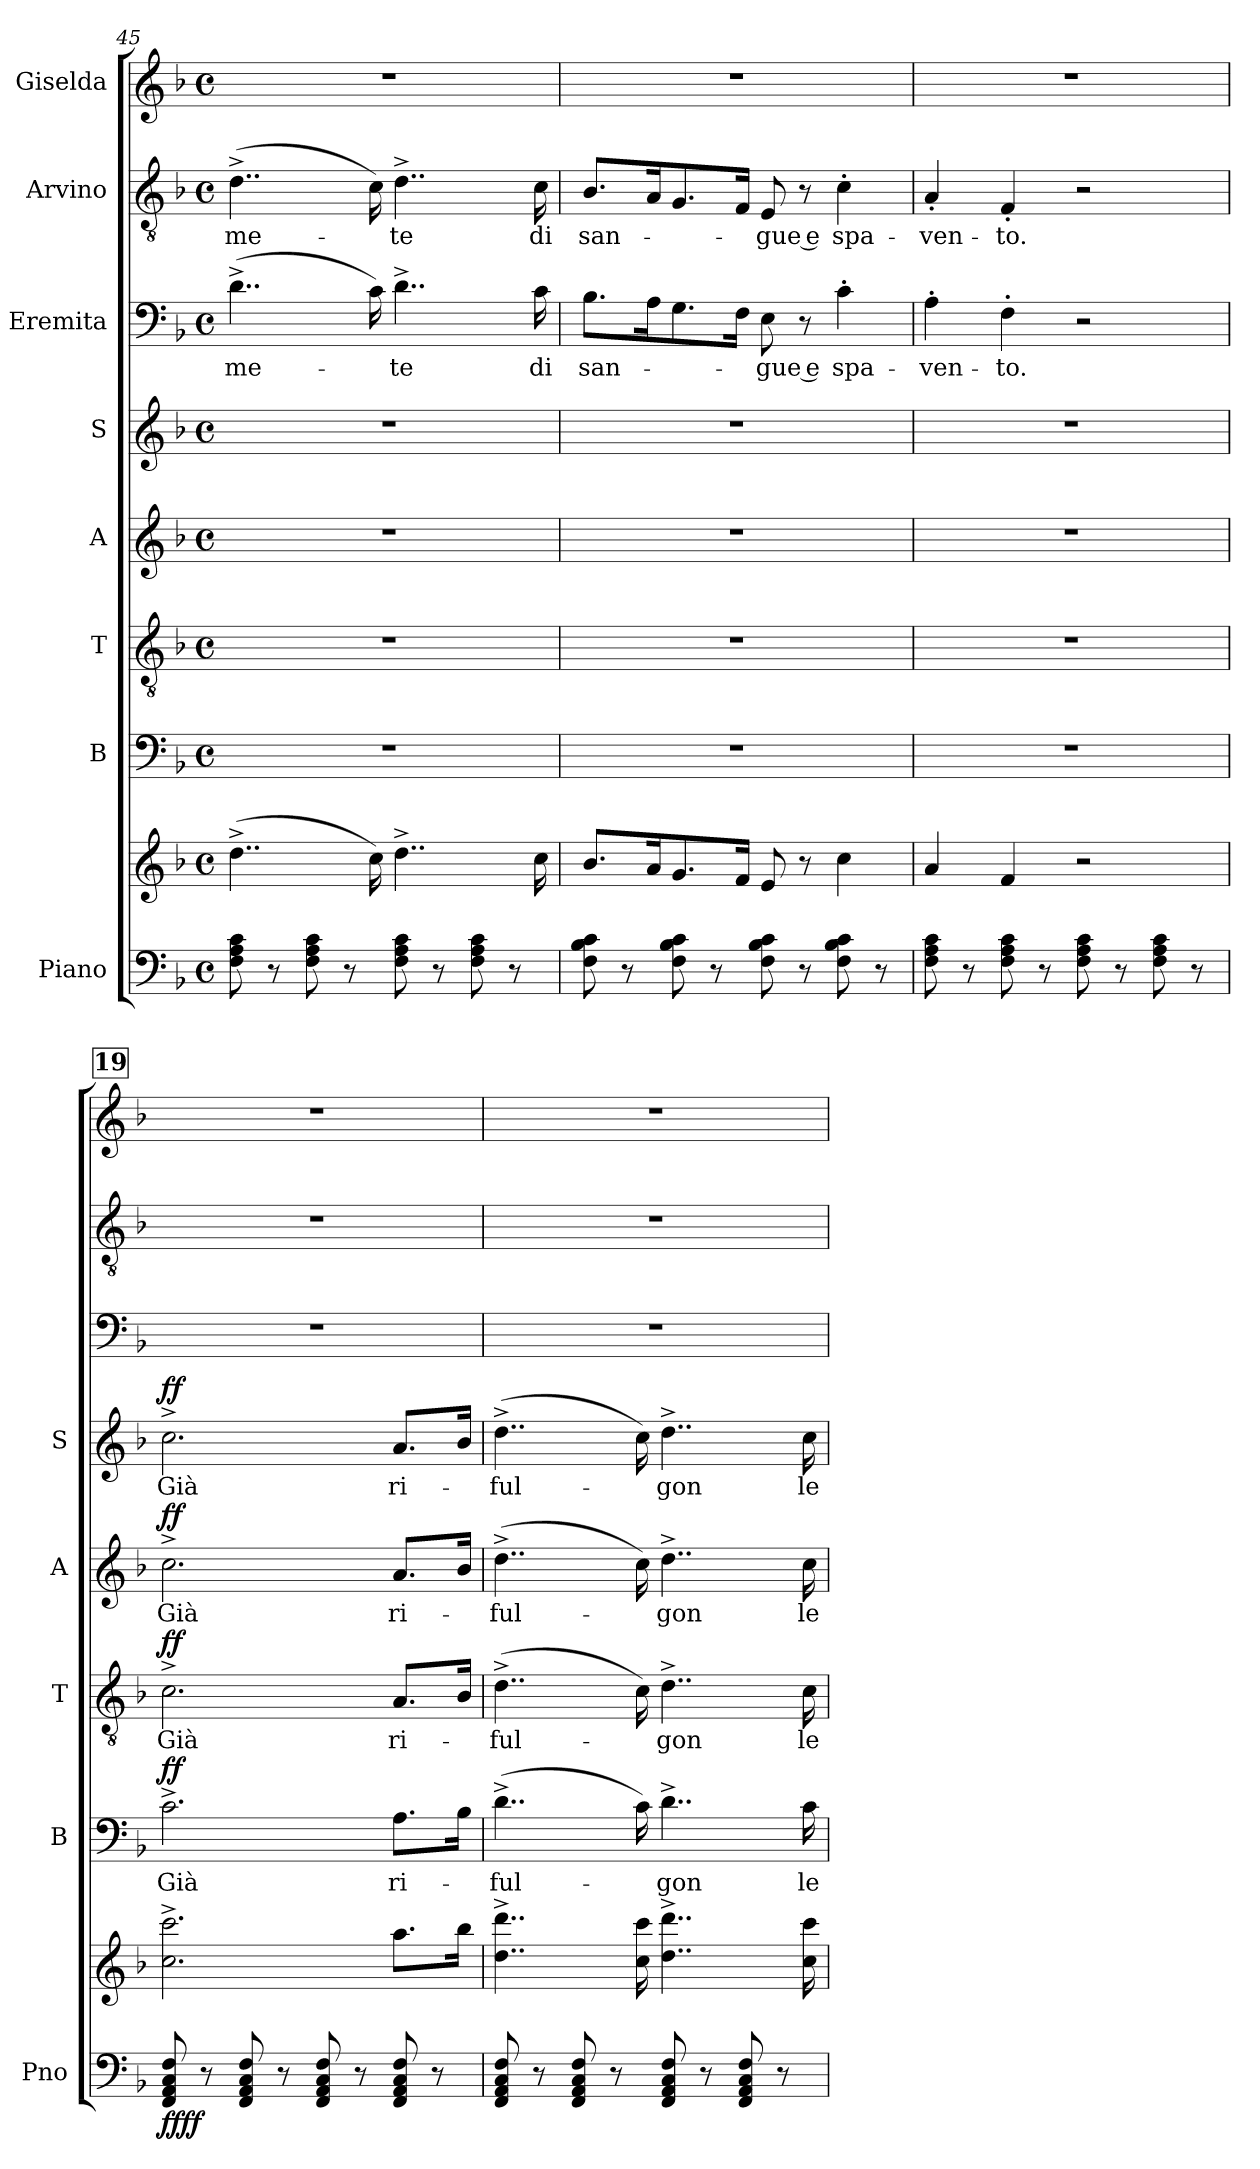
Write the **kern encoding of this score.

**kern	**kern	**dynam	**kern	**text	**dynam	**kern	**text	**dynam	**kern	**text	**dynam	**kern	**text	**dynam	**kern	**text	**kern	**text	**kern
*part8	*part8	*part8	*part7	*part7	*part7	*part6	*part6	*part6	*part5	*part5	*part5	*part4	*part4	*part4	*part3	*part3	*part2	*part2	*part1
*staff9	*staff8	*staff8/9	*staff7	*staff7	*staff7	*staff6	*staff6	*staff6	*staff5	*staff5	*staff5	*staff4	*staff4	*staff4	*staff3	*staff3	*staff2	*staff2	*staff1
*I"Piano	*	*	*I"B	*	*	*I"T	*	*	*I"A	*	*	*I"S	*	*	*I"Eremita	*	*I"Arvino	*	*I"Giselda
*I'Pno	*	*	*I'B	*	*	*I'T	*	*	*I'A	*	*	*I'S	*	*	*	*	*	*	*
*clefF4	*clefG2	*	*clefF4	*	*	*clefGv2	*	*	*clefG2	*	*	*clefG2	*	*	*clefF4	*	*clefGv2	*	*clefG2
*k[b-]	*k[b-]	*	*k[b-]	*	*	*k[b-]	*	*	*k[b-]	*	*	*k[b-]	*	*	*k[b-]	*	*k[b-]	*	*k[b-]
*M4/4	*M4/4	*	*M4/4	*	*	*M4/4	*	*	*M4/4	*	*	*M4/4	*	*	*M4/4	*	*M4/4	*	*M4/4
*met(c)	*met(c)	*	*met(c)	*	*	*met(c)	*	*	*met(c)	*	*	*met(c)	*	*	*met(c)	*	*met(c)	*	*met(c)
=45	=45	=45	=45	=45	=45	=45	=45	=45	=45	=45	=45	=45	=45	=45	=45	=45	=45	=45	=45
8F\ 8A\ 8c\	(4..dd^\	.	1r	.	.	1r	.	.	1r	.	.	1r	.	.	(4..d^\	-me-	(4..d^\	-me-	1r
8r	.	.	.	.	.	.	.	.	.	.	.	.	.	.	.	.	.	.	.
8F\ 8A\ 8c\	.	.	.	.	.	.	.	.	.	.	.	.	.	.	.	.	.	.	.
8r	.	.	.	.	.	.	.	.	.	.	.	.	.	.	.	.	.	.	.
.	16cc\)	.	.	.	.	.	.	.	.	.	.	.	.	.	16c\)	.	16c\)	.	.
8F\ 8A\ 8c\	4..dd^\	.	.	.	.	.	.	.	.	.	.	.	.	.	4..d^\	-te	4..d^\	-te	.
8r	.	.	.	.	.	.	.	.	.	.	.	.	.	.	.	.	.	.	.
8F\ 8A\ 8c\	.	.	.	.	.	.	.	.	.	.	.	.	.	.	.	.	.	.	.
8r	.	.	.	.	.	.	.	.	.	.	.	.	.	.	.	.	.	.	.
.	16cc\	.	.	.	.	.	.	.	.	.	.	.	.	.	16c\	di	16c\	di	.
!!LO:PB:g=z
=46	=46	=46	=46	=46	=46	=46	=46	=46	=46	=46	=46	=46	=46	=46	=46	=46	=46	=46	=46
8F\ 8B-\ 8c\	8.b-/L	.	1r	.	.	1r	.	.	1r	.	.	1r	.	.	8.B-\L	san-	8.B-/L	san-	1r
8r	.	.	.	.	.	.	.	.	.	.	.	.	.	.	.	.	.	.	.
.	16a/K	.	.	.	.	.	.	.	.	.	.	.	.	.	16A\K	.	16A/K	.	.
8F\ 8B-\ 8c\	8.g/	.	.	.	.	.	.	.	.	.	.	.	.	.	8.G\	.	8.G/	.	.
8r	.	.	.	.	.	.	.	.	.	.	.	.	.	.	.	.	.	.	.
.	16f/Jk	.	.	.	.	.	.	.	.	.	.	.	.	.	16F\Jk	.	16F/Jk	.	.
8F\ 8B-\ 8c\	8e/	.	.	.	.	.	.	.	.	.	.	.	.	.	8E\	-gue e	8E/	-gue e	.
8r	8r	.	.	.	.	.	.	.	.	.	.	.	.	.	8r	.	8r	.	.
8F\ 8B-\ 8c\	4cc\	.	.	.	.	.	.	.	.	.	.	.	.	.	4c'\	spa-	4c'\	spa-	.
8r	.	.	.	.	.	.	.	.	.	.	.	.	.	.	.	.	.	.	.
=47	=47	=47	=47	=47	=47	=47	=47	=47	=47	=47	=47	=47	=47	=47	=47	=47	=47	=47	=47
8F\ 8A\ 8c\	4a/	.	1r	.	.	1r	.	.	1r	.	.	1r	.	.	4A'\	-ven-	4A'/	-ven-	1r
8r	.	.	.	.	.	.	.	.	.	.	.	.	.	.	.	.	.	.	.
8F\ 8A\ 8c\	4f/	.	.	.	.	.	.	.	.	.	.	.	.	.	4F'\	-to.	4F'/	-to.	.
8r	.	.	.	.	.	.	.	.	.	.	.	.	.	.	.	.	.	.	.
8F\ 8A\ 8c\	2r	.	.	.	.	.	.	.	.	.	.	.	.	.	2r	.	2r	.	.
8r	.	.	.	.	.	.	.	.	.	.	.	.	.	.	.	.	.	.	.
8F\ 8A\ 8c\	.	.	.	.	.	.	.	.	.	.	.	.	.	.	.	.	.	.	.
8r	.	.	.	.	.	.	.	.	.	.	.	.	.	.	.	.	.	.	.
!!LO:REH:place=s1:a:B:fs=14:t=19
=48	=48	=48	=48	=48	=48	=48	=48	=48	=48	=48	=48	=48	=48	=48	=48	=48	=48	=48	=48
!	!	!LO:DY:b=2	!	!	!	!	!	!	!	!	!	!	!	!	!	!	!	!	!
!	!	!LO:DY:n=1:b	!	!	!LO:DY:a	!	!	!LO:DY:a	!	!	!LO:DY:a	!	!	!LO:DY:a	!	!	!	!	!
8FF/ 8AA/ 8C/ 8F/	2.cc\^ 2.ccc\^	ff ff	2.c^\	Già	ff	2.c^\	Già	ff	2.cc^\	Già	ff	2.cc^\	Già	ff	1r	.	1r	.	1r
8r	.	.	.	.	.	.	.	.	.	.	.	.	.	.	.	.	.	.	.
8FF/ 8AA/ 8C/ 8F/	.	.	.	.	.	.	.	.	.	.	.	.	.	.	.	.	.	.	.
8r	.	.	.	.	.	.	.	.	.	.	.	.	.	.	.	.	.	.	.
8FF/ 8AA/ 8C/ 8F/	.	.	.	.	.	.	.	.	.	.	.	.	.	.	.	.	.	.	.
8r	.	.	.	.	.	.	.	.	.	.	.	.	.	.	.	.	.	.	.
8FF/ 8AA/ 8C/ 8F/	8.aa\L	.	8.A\L	ri-	.	8.A/L	ri-	.	8.a/L	ri-	.	8.a/L	ri-	.	.	.	.	.	.
8r	.	.	.	.	.	.	.	.	.	.	.	.	.	.	.	.	.	.	.
.	16bb-\Jk	.	16B-\Jk	.	.	16B-/Jk	.	.	16b-/Jk	.	.	16b-/Jk	.	.	.	.	.	.	.
=49	=49	=49	=49	=49	=49	=49	=49	=49	=49	=49	=49	=49	=49	=49	=49	=49	=49	=49	=49
8FF/ 8AA/ 8C/ 8F/	4..dd\^ 4..ddd\^	.	(4..d^\	-ful-	.	(4..d^\	-ful-	.	(4..dd^\	-ful-	.	(4..dd^\	-ful-	.	1r	.	1r	.	1r
8r	.	.	.	.	.	.	.	.	.	.	.	.	.	.	.	.	.	.	.
8FF/ 8AA/ 8C/ 8F/	.	.	.	.	.	.	.	.	.	.	.	.	.	.	.	.	.	.	.
8r	.	.	.	.	.	.	.	.	.	.	.	.	.	.	.	.	.	.	.
.	16cc\ 16ccc\	.	16c\)	.	.	16c\)	.	.	16cc\)	.	.	16cc\)	.	.	.	.	.	.	.
8FF/ 8AA/ 8C/ 8F/	4..dd\^ 4..ddd\^	.	4..d^\	-gon	.	4..d^\	-gon	.	4..dd^\	-gon	.	4..dd^\	-gon	.	.	.	.	.	.
8r	.	.	.	.	.	.	.	.	.	.	.	.	.	.	.	.	.	.	.
8FF/ 8AA/ 8C/ 8F/	.	.	.	.	.	.	.	.	.	.	.	.	.	.	.	.	.	.	.
8r	.	.	.	.	.	.	.	.	.	.	.	.	.	.	.	.	.	.	.
.	16cc\ 16ccc\	.	16c\	le	.	16c\	le	.	16cc\	le	.	16cc\	le	.	.	.	.	.	.
=	=	=	=	=	=	=	=	=	=	=	=	=	=	=	=	=	=	=	=
*-	*-	*-	*-	*-	*-	*-	*-	*-	*-	*-	*-	*-	*-	*-	*-	*-	*-	*-	*-
